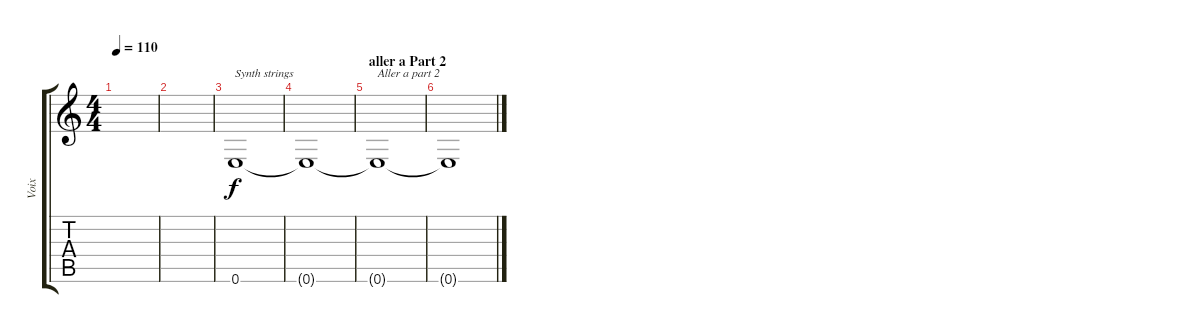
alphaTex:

\track ("Voix" "Voix") {instrument contrabass}
\staff {score tabs}
\tuning (E4 B3 G3 D3 A2 E2) {hide}
\ts (4 4)
\tempo 110
\clef g2
\ks c
|
|
0.6.1{txt "Synth strings" volume 16 instrument synthstrings1} |
0.6{t}.1 |
\section ("" "aller a Part 2")
0.6{t}.1{txt "Aller a part 2"} |
0.6{t}.1{volume 0}
